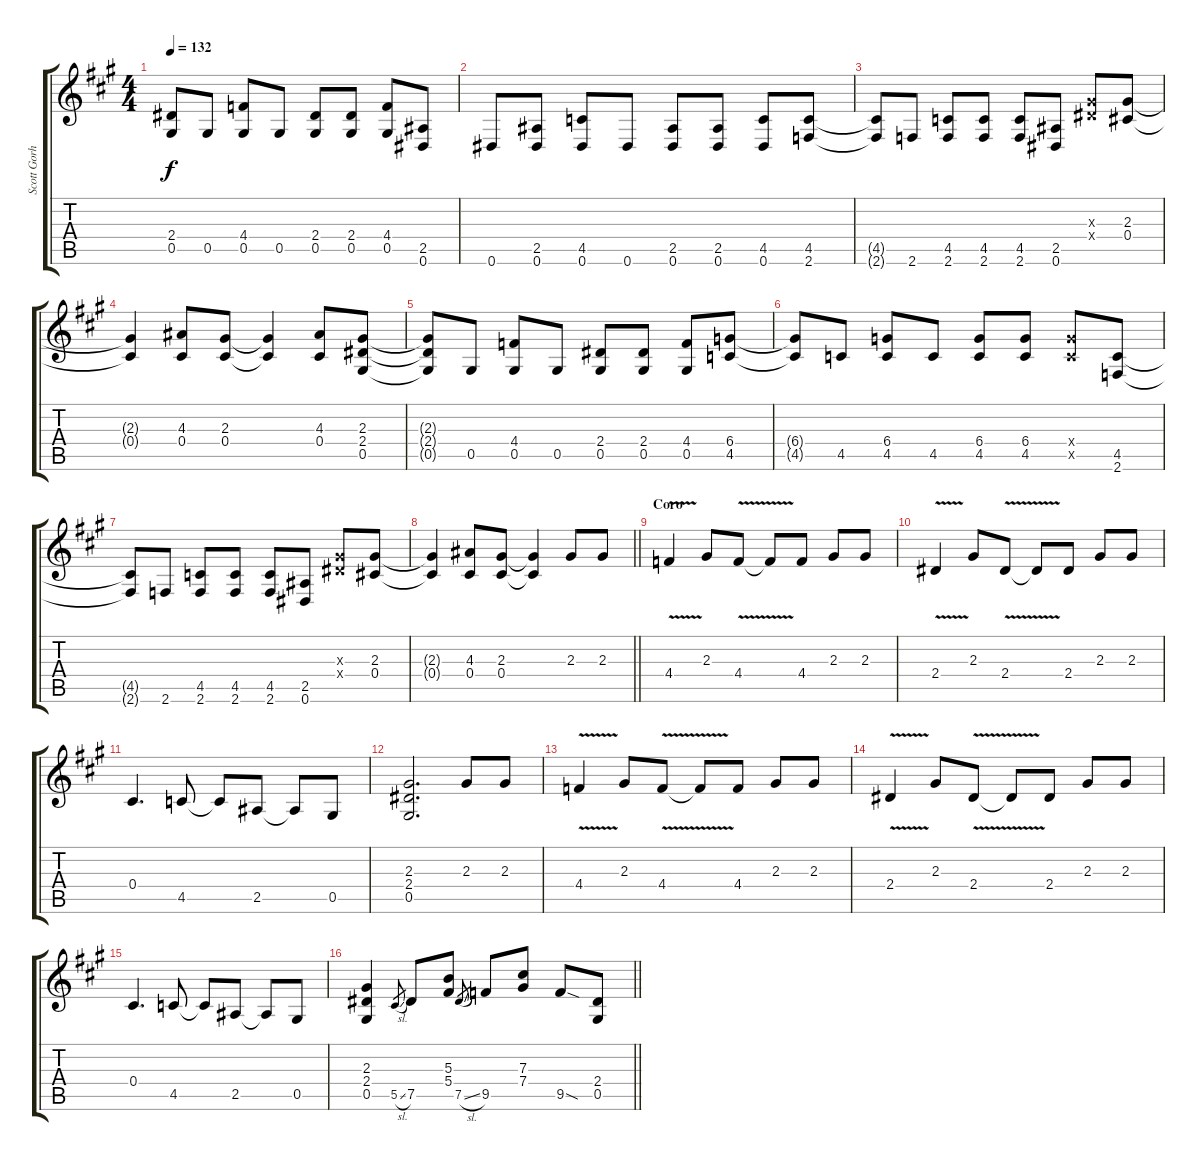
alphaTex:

\track ("Scott Gorham" "Scott Gorh") {instrument distortionguitar}
\staff {score tabs}
\tuning (Eb4 Bb3 Gb3 Db3 Ab2 Eb2) {hide}
\ts (4 4)
\tempo 132
\clef g2
\ks a
(2.4{t} 0.5{t}).8{dy f} 0.5.8 (4.4 0.5).8 0.5.8 (2.4 0.5).8 (2.4 0.5).8 (4.4 0.5).8 (2.5 0.6).8 |
0.6.8 (2.5 0.6).8 (4.5 0.6).8 0.6.8 (2.5 0.6).8 (2.5 0.6).8 (4.5 0.6).8 (4.5 2.6).8 |
(4.5{t} 2.6{t}).8 2.6.8 (4.5 2.6).8 (4.5 2.6).8 (4.5 2.6).8 (2.5 0.6).8 (2.3{x} 2.4{x}).8 (2.3 0.4).8 |
(2.3{t} 0.4{t}).4 (4.3 0.4).8 (2.3 0.4).8 (2.3{t} 0.4{t}).4 (4.3 0.4).8 (2.3 2.4 0.5).8 |
(2.3{t} 2.4{t} 0.5{t}).8 0.5.8 (4.4 0.5).8 0.5.8 (2.4 0.5).8 (2.4 0.5).8 (4.4 0.5).8 (6.4 4.5).8 |
(6.4{t} 4.5{t}).8 4.5.8 (6.4 4.5).8 4.5.8 (6.4 4.5).8 (6.4 4.5).8 (6.4{x} 4.5{x}).8 (4.5 2.6).8 |
(4.5{t} 2.6{t}).8 2.6.8 (4.5 2.6).8 (4.5 2.6).8 (4.5 2.6).8 (2.5 0.6).8 (2.3{x} 2.4{x}).8 (2.3 0.4).8 |
\barLineRight lightlight
(2.3{t} 0.4{t}).4 (4.3 0.4).8 (2.3 0.4).8 (2.3{t} 0.4{t}).4 2.3.8 2.3.8 |
\section ("" "Coro")
4.4{v}.4 2.3.8 4.4{v}.8 4.4{t}.8 4.4.8 2.3.8 2.3.8 |
2.4{v}.4 2.3.8 2.4{v}.8 2.4{t}.8 2.4.8 2.3.8 2.3.8 |
0.4.4{d} 4.5.8 4.5{t}.8 2.5.8 2.5{t}.8 0.5.8 |
(2.3 2.4 0.5).2{d} 2.3.8 2.3.8 |
4.4{v}.4 2.3.8 4.4{v}.8 4.4{t}.8 4.4.8 2.3.8 2.3.8 |
2.4{v}.4 2.3.8 2.4{v}.8 2.4{t}.8 2.4.8 2.3.8 2.3.8 |
0.4.4{d} 4.5.8 4.5{t}.8 2.5.8 2.5{t}.8 0.5.8 |
\barLineRight lightlight
(2.3 2.4 0.5).4 5.5{sl}.8{gr} 7.5.8 (5.3 5.4).8 7.5{sl}.8{gr} 9.5.8 (7.3 7.4).8 9.5{sod}.8 (2.4 0.5).8
